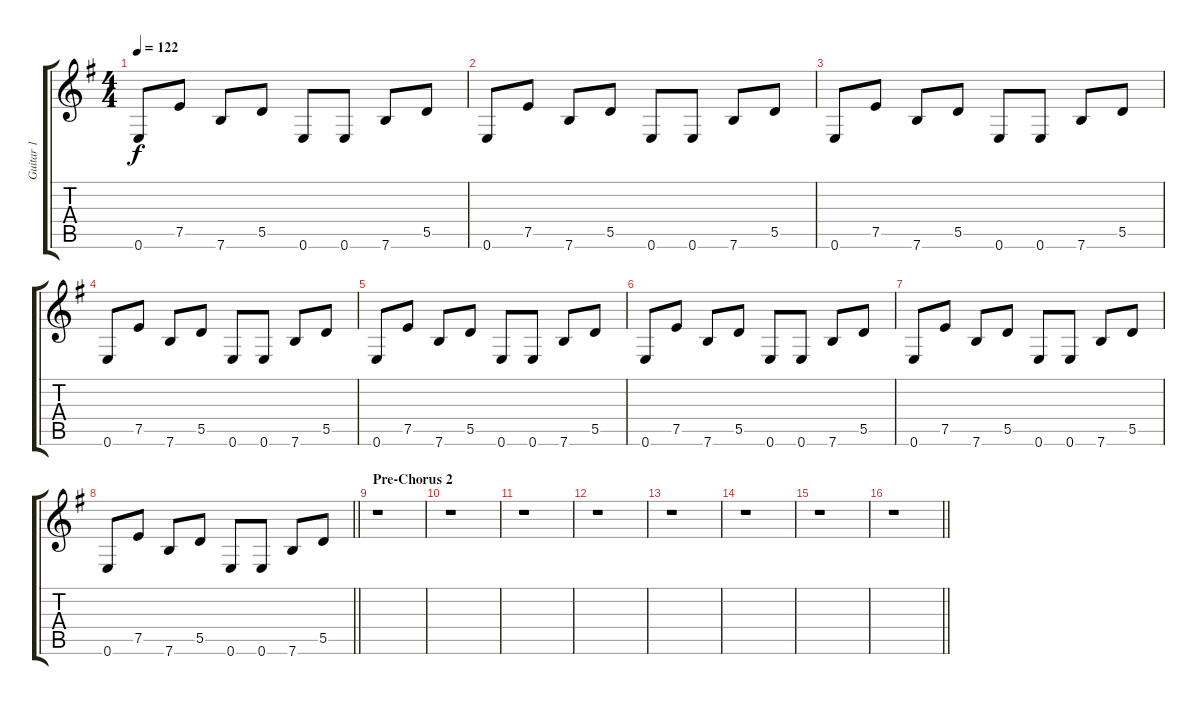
\track ("Guitar 1" "Guitar 1") {instrument overdrivenguitar}
\staff {score tabs}
\tuning (E4 B3 G3 D3 A2 E2) {hide}
\ts (4 4)
\tempo 122
\clef g2
\ks eminor
0.6.8{dy f} 7.5.8 7.6.8 5.5.8 0.6.8 0.6.8 7.6.8 5.5.8 |
0.6.8 7.5.8 7.6.8 5.5.8 0.6.8 0.6.8 7.6.8 5.5.8 |
0.6.8 7.5.8 7.6.8 5.5.8 0.6.8 0.6.8 7.6.8 5.5.8 |
0.6.8 7.5.8 7.6.8 5.5.8 0.6.8 0.6.8 7.6.8 5.5.8 |
0.6.8 7.5.8 7.6.8 5.5.8 0.6.8 0.6.8 7.6.8 5.5.8 |
0.6.8 7.5.8 7.6.8 5.5.8 0.6.8 0.6.8 7.6.8 5.5.8 |
0.6.8 7.5.8 7.6.8 5.5.8 0.6.8 0.6.8 7.6.8 5.5.8 |
\barLineRight lightlight
0.6.8 7.5.8 7.6.8 5.5.8 0.6.8 0.6.8 7.6.8 5.5.8 |
\section ("" "Pre-Chorus 2")
r.1 |
r.1 |
r.1 |
r.1 |
r.1 |
r.1 |
r.1 |
\barLineRight lightlight
r.1
